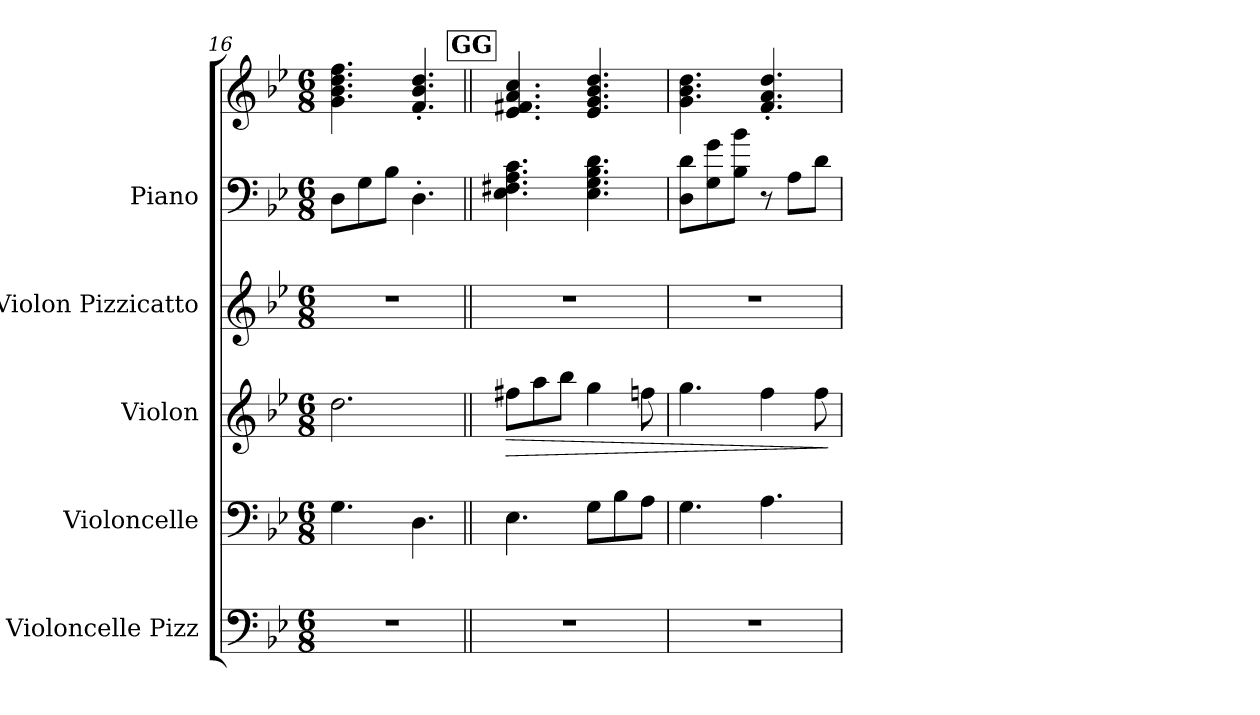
**kern	**kern	**kern	**dynam	**kern	**kern	**kern
*part5	*part4	*part3	*part3	*part2	*part1	*part1
*staff6	*staff5	*staff4	*staff4	*staff3	*staff2	*staff1
*I"Violoncelle Pizz	*I"Violoncelle	*I"Violon	*	*I"Violon Pizzicatto	*I"Piano	*
*I'Vlc Pizz	*I'Vlc	*I'Vln.	*	*I'Vln. Pizz.	*I'Pia.	*
*clefF4	*clefF4	*clefG2	*	*clefG2	*clefF4	*clefG2
*k[b-e-]	*k[b-e-]	*k[b-e-]	*	*k[b-e-]	*k[b-e-]	*k[b-e-]
*M6/8	*M6/8	*M6/8	*	*M6/8	*M6/8	*M6/8
=16	=16	=16	=16	=16	=16	=16
2.r	4.G\	2.dd\	.	2.r	8D\L	4.g\ 4.b-\ 4.dd\ 4.ff\
.	.	.	.	.	8G\	.
.	.	.	.	.	8B-\J	.
.	4.D\	.	.	.	4.D'\	4.f/' 4.b-/' 4.dd/'
!!LO:REH:place=s1:a:B:fs=14:t=GG
=17||	=17||	=17||	=17||	=17||	=17||	=17||
!	!	!	!LO:HP:b	!	!	!
2.r	4.E-\	8ff#X\L	>	2.r	4.E-\ 4.F#X\ 4.A\ 4.c\	4.e-/ 4.f#X/ 4.a/ 4.cc/
.	.	8aa\	.	.	.	.
.	.	8bb-\J	.	.	.	.
.	8G\L	4gg\	.	.	4.E-\ 4.G\ 4.B-\ 4.d\	4.e-/ 4.g/ 4.b-/ 4.dd/
.	8B-\	.	.	.	.	.
.	8A\J	8ffn\	.	.	.	.
=18	=18	=18	=18	=18	=18	=18
2.r	4.G\	4.gg\	.	2.r	8D\ 8d\L	4.g\ 4.b-\ 4.dd\
.	.	.	.	.	8G\ 8g\	.
.	.	.	.	.	8B-\ 8b-\J	.
.	4.A\	4ff\	.	.	8r	4.f/' 4.a/' 4.dd/'
.	.	.	.	.	8A\L	.
.	.	8ff\	.	.	8d\J	.
.	.	.	]	.	.	.
=	=	=	=	=	=	=
*-	*-	*-	*-	*-	*-	*-
